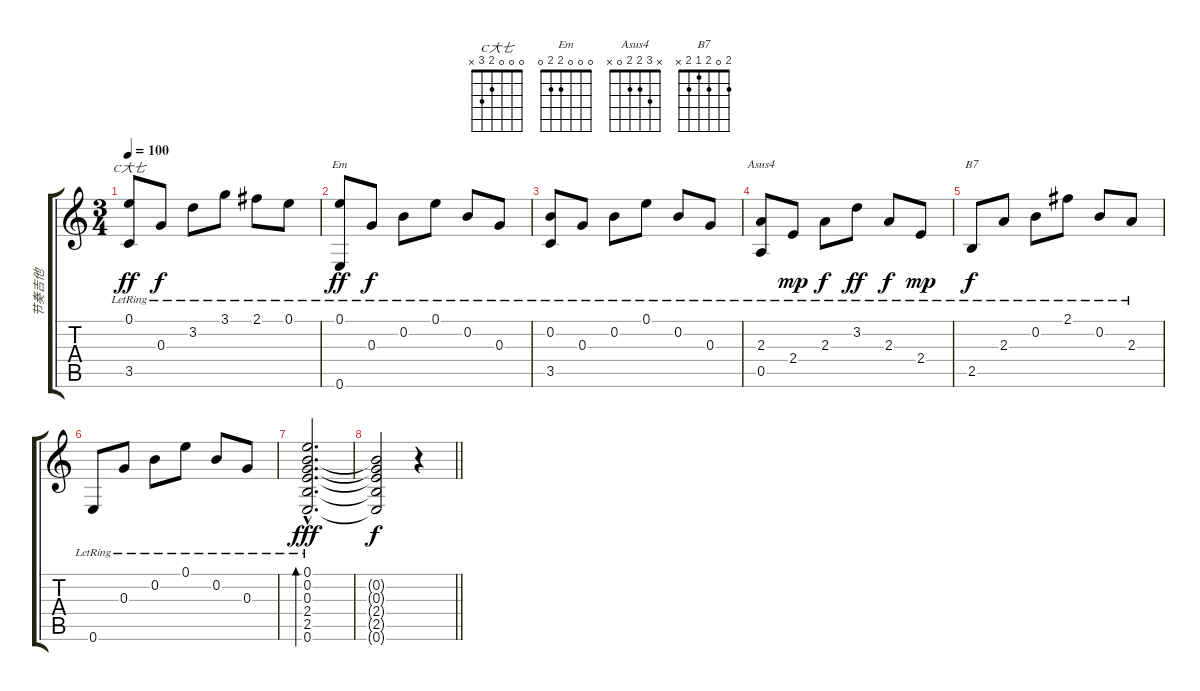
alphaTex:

\track ("节奏吉他" "节奏吉他") {instrument acousticguitarsteel}
\staff {score tabs}
\tuning (E4 B3 G3 D3 A2 E2) {hide}
\chord ("C大七" 0 0 0 2 3 x)
\chord ("Em" 0 0 0 2 2 0)
\chord ("Asus4" x 3 2 2 0 x)
\chord ("B7" 2 0 2 1 2 x)
\ts (3 4)
\tempo 100
\clef g2
\ks c
(0.1{lr} 3.5{lr}).8{ch "C大七" dy ff} 0.3{lr}.8{dy f} 3.2{lr}.8 3.1{lr}.8 2.1{lr}.8 0.1{lr}.8 |
(0.1{lr} 0.6{lr}).8{ch "Em" dy ff} 0.3{lr}.8{dy f} 0.2{lr}.8 0.1{lr}.8 0.2{lr}.8 0.3{lr}.8 |
(0.2{lr} 3.5{lr}).8 0.3{lr}.8 0.2{lr}.8 0.1{lr}.8 0.2{lr}.8 0.3{lr}.8 |
(2.3 0.5{lr}).8{ch "Asus4"} 2.4{lr}.8{dy mp} 2.3{lr}.8{dy f} 3.2{lr}.8{dy ff} 2.3{lr}.8{dy f} 2.4{lr}.8{dy mp} |
2.5{lr}.8{ch "B7" dy f} 2.3{lr}.8 0.2{lr}.8 2.1{lr}.8 0.2{lr}.8 2.3{lr}.8 |
0.6{lr}.8 0.3{lr}.8 0.2{lr}.8 0.1{lr}.8 0.2{lr}.8 0.3{lr}.8 |
(0.1{hac lr} 0.2{hac lr} 0.3{hac lr} 2.4{hac lr} 2.5{hac lr} 0.6{hac lr}).2{d bd 480 dy fff} |
\barLineRight lightlight
(0.2{t} 0.3{t} 2.4{t} 2.5{t} 0.6{t}).2{dy f} r.4
